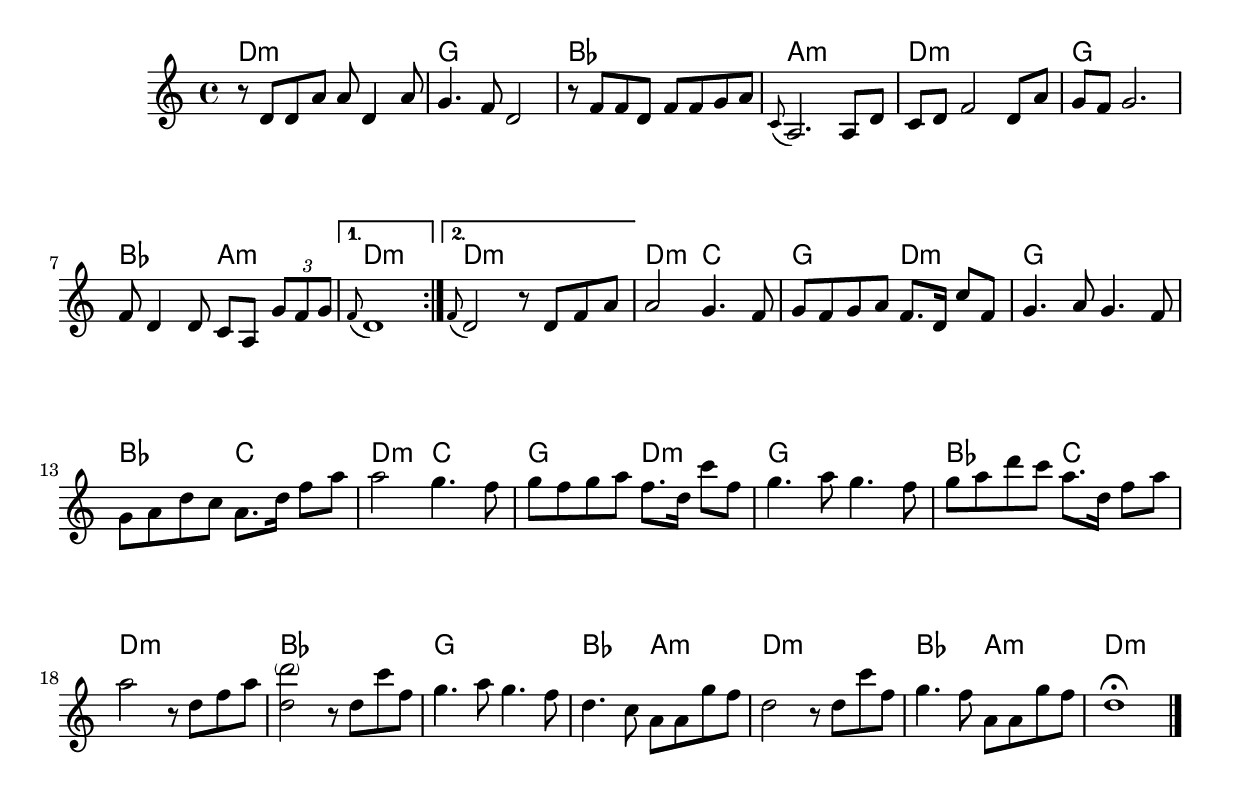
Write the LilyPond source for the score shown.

\header {
  title = ""
  instrument = ""
}
\paper {
  system-system-spacing #'basic-distance = #20
}

heXuanLayout = 
  \new ChordNames \chordmode {
    d1:m g, bes, a,:m d:m g, bes,2 a,:m 
    d1:m d:m d2:m c g, d:m g,1 bes,2 c 
    d2:m c g, d:m g,1 bes,2 c d1:m bes, g, bes,2 a,:m d1:m bes,2 a,:m d1:m}
heXuanMidi = 
  \new ChordNames \chordmode {
    \repeat volta 2 {d1:m g, bes, a,:m d:m g, bes,2 a,:m }
    \alternative {{d1:m} {d:m}} d2:m c g, d:m g,1 bes,2 c 
    d2:m c g, d:m g,1 bes,2 c d1:m bes, g, bes,2 a,:m d1:m bes,2 a,:m d1:m}

yuePu =   
  \new Staff \with { midiInstrument = "acoustic guitar (nylon)" }
  \new Voice \relative c' { \key d \dorian 
    \repeat volta 2 {r8 d d a'  a d,4 a'8 | g4. f8 d2 | r8 f f d f f g a | 
    \grace c,8 (a2.) a8 d| c d f2 d8 a' | g f g2. | f8 d4 d8 c a \tuplet 3/2 {g'8 f g} | }
    \alternative {{ \grace f (d1) } {\grace f8 (d2) r8 d f a} }
    a2 g4. f8 | g f g a f8. d16 c'8 f, | g4. a8 g4. f8 | g a d c a8. d16 f8 a |
    a2 g4. f8 | g f g a f8. d16 c'8 f, | g4. a8 g4. f8 | g a d c a8. d,16 f8 a |
    a2 r8 d, f a | <d, \parenthesize d'>2 r8 d c' f, | | g4. a8 g4. f8 | d4. c8 a a g' f | 
    d2 r8 d c' f, | g4. f8 a, a g' f | d1\fermata \bar "|."
  }

\score {
  << \heXuanLayout \yuePu>>
  \layout { }
}

\score {
  \unfoldRepeats << \heXuanMidi \yuePu>>
  \midi { }
}